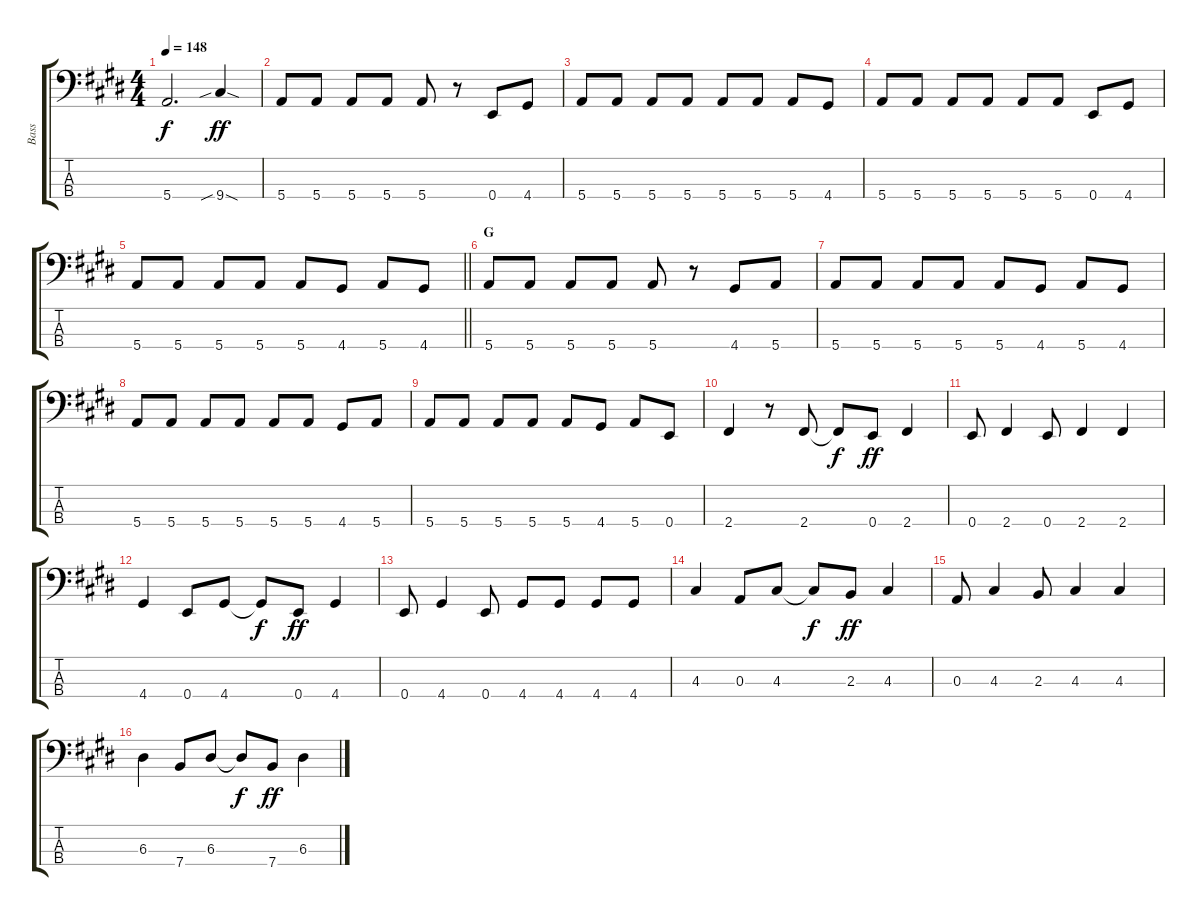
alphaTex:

\track ("Bass" "Bass") {instrument electricbasspick}
\staff {score tabs}
\tuning (G2 D2 A1 E1) {hide}
\ts (4 4)
\tempo 148
\clef f4
\ks e
5.4{t}.2{d dy f} 9.4{sib sod}.4{dy ff} |
5.4.8 5.4.8 5.4.8 5.4.8 5.4.8 r.8 0.4.8 4.4.8 |
5.4.8 5.4.8 5.4.8 5.4.8 5.4.8 5.4.8 5.4.8 4.4.8 |
5.4.8 5.4.8 5.4.8 5.4.8 5.4.8 5.4.8 0.4.8 4.4.8 |
\barLineRight lightlight
5.4.8 5.4.8 5.4.8 5.4.8 5.4.8 4.4.8 5.4.8 4.4.8 |
\section ("" "G")
5.4.8 5.4.8 5.4.8 5.4.8 5.4.8 r.8 4.4.8 5.4.8 |
5.4.8 5.4.8 5.4.8 5.4.8 5.4.8 4.4.8 5.4.8 4.4.8 |
5.4.8 5.4.8 5.4.8 5.4.8 5.4.8 5.4.8 4.4.8 5.4.8 |
5.4.8 5.4.8 5.4.8 5.4.8 5.4.8 4.4.8 5.4.8 0.4.8 |
2.4.4 r.8 2.4.8 2.4{t}.8{dy f} 0.4.8{dy ff} 2.4.4 |
0.4.8 2.4.4 0.4.8 2.4.4 2.4.4 |
4.4.4 0.4.8 4.4.8 4.4{t}.8{dy f} 0.4.8{dy ff} 4.4.4 |
0.4.8 4.4.4 0.4.8 4.4.8 4.4.8 4.4.8 4.4.8 |
4.3.4 0.3.8 4.3.8 4.3{t}.8{dy f} 2.3.8{dy ff} 4.3.4 |
0.3.8 4.3.4 2.3.8 4.3.4 4.3.4 |
6.3.4 7.4.8 6.3.8 6.3{t}.8{dy f} 7.4.8{dy ff} 6.3.4
